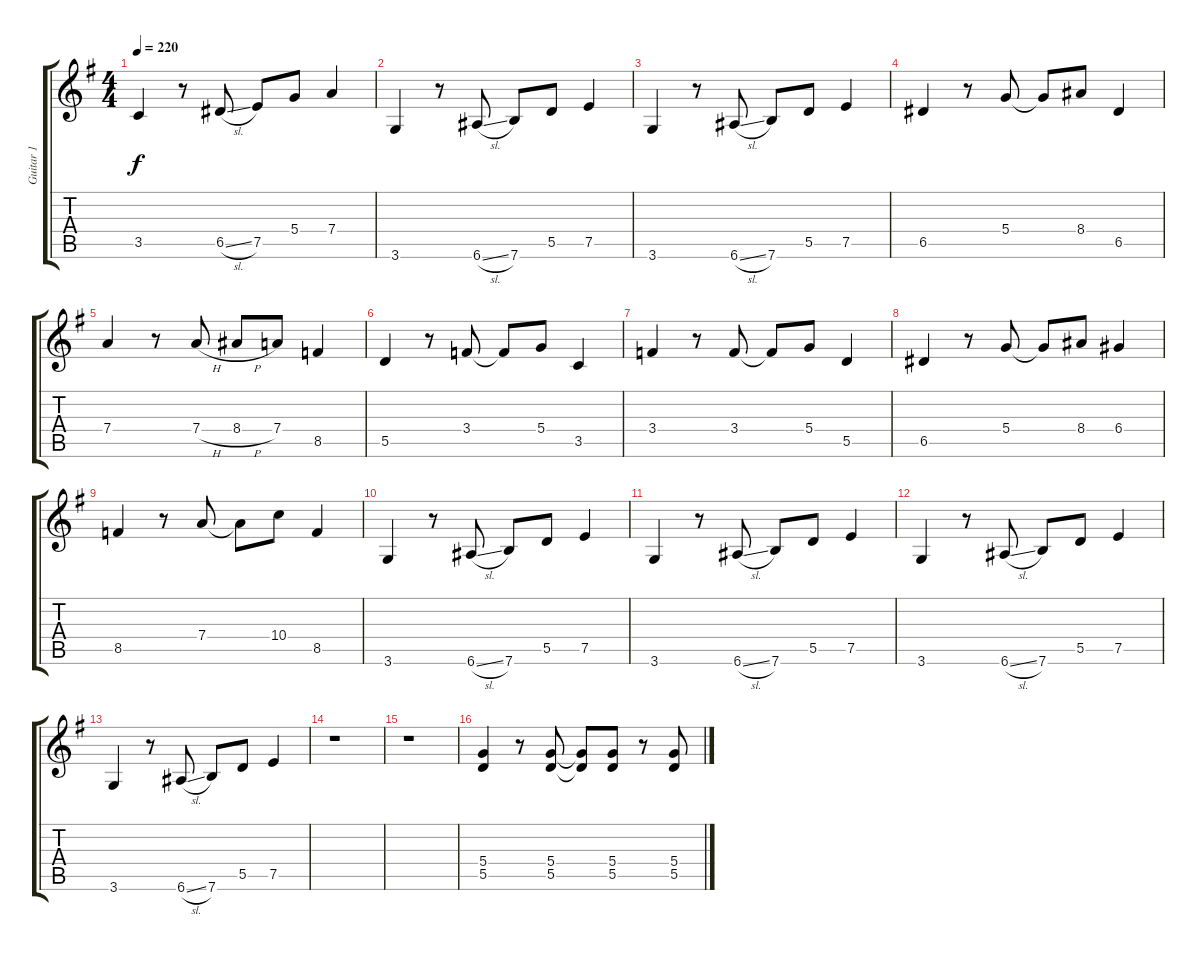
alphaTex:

\track ("Guitar 1" "Guitar 1") {instrument distortionguitar}
\staff {score tabs}
\tuning (E4 B3 G3 D3 A2 E2) {hide}
\ts (4 4)
\tempo 220
\clef g2
\ks g
3.5.4{dy f} r.8 6.5{sl}.8 7.5.8 5.4.8 7.4.4 |
3.6.4 r.8 6.6{sl}.8 7.6.8 5.5.8 7.5.4 |
3.6.4 r.8 6.6{sl}.8 7.6.8 5.5.8 7.5.4 |
6.5.4 r.8 5.4.8 5.4{t}.8 8.4.8 6.5.4 |
7.4.4 r.8 7.4{h}.8 8.4{h}.8 7.4.8 8.5.4 |
5.5.4 r.8 3.4.8 3.4{t}.8 5.4.8 3.5.4 |
3.4.4 r.8 3.4.8 3.4{t}.8 5.4.8 5.5.4 |
6.5.4 r.8 5.4.8 5.4{t}.8 8.4.8 6.4.4 |
8.5.4 r.8 7.4.8 7.4{t}.8 10.4.8 8.5.4 |
3.6.4 r.8 6.6{sl}.8 7.6.8 5.5.8 7.5.4 |
3.6.4 r.8 6.6{sl}.8 7.6.8 5.5.8 7.5.4 |
3.6.4 r.8 6.6{sl}.8 7.6.8 5.5.8 7.5.4 |
3.6.4 r.8 6.6{sl}.8 7.6.8 5.5.8 7.5.4 |
r.1 |
r.1 |
(5.4 5.5).4 r.8 (5.4 5.5).8 (5.4{t} 5.5{t}).8 (5.4 5.5).8 r.8 (5.4 5.5).8
